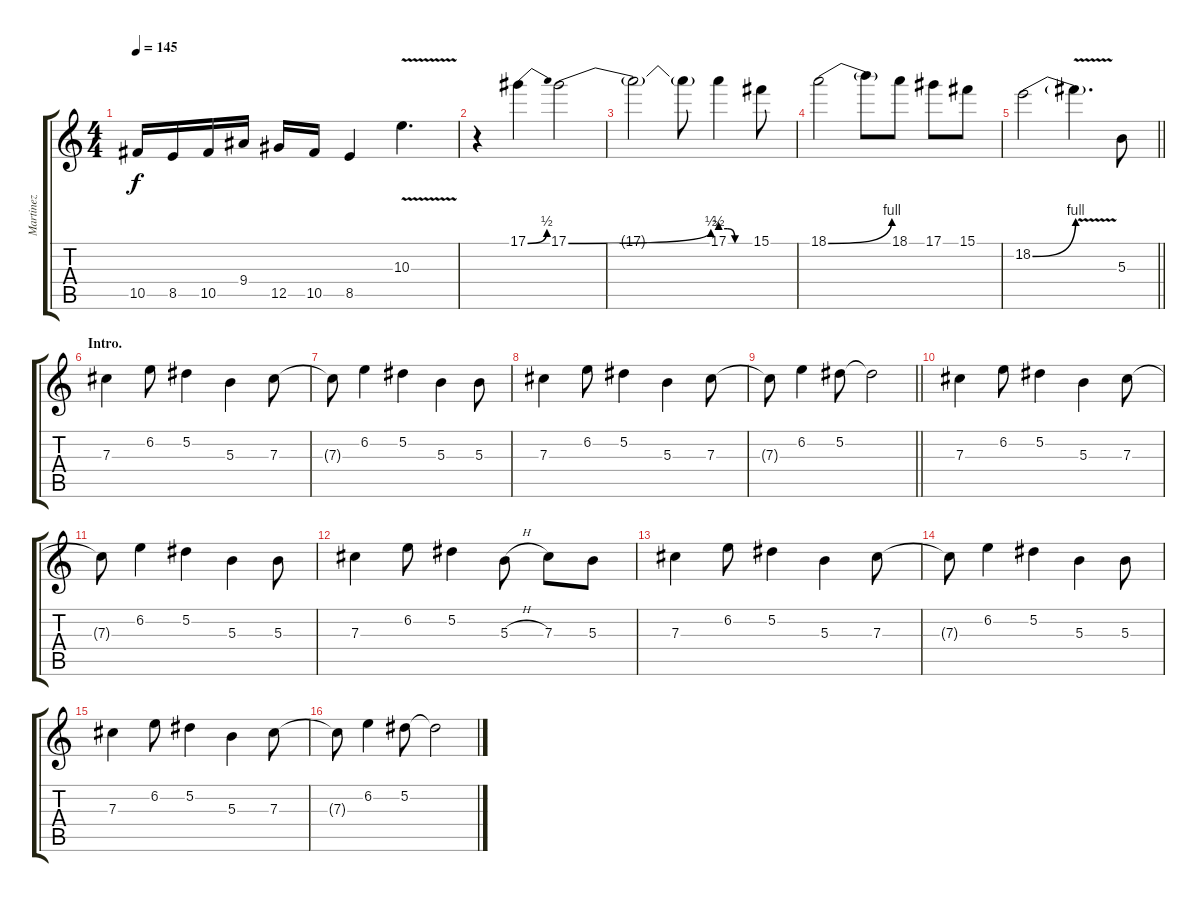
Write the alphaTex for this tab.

\track ("Martinez" "Martinez") {instrument overdrivenguitar}
\staff {score tabs}
\tuning (Eb4 Bb3 Gb3 Db3 Ab2 Eb2) {hide}
\ts (4 4)
\tempo 145
\clef g2
\ks c
10.5.16{dy f} 8.5.16 10.5.16 9.4.16 12.5.16 10.5.16 8.5.4 10.3{v}.4{d} |
r.4 17.1{be (bend 0 0 60 2)}.4 17.1{be (bend 0 0 60 2)}.2 |
17.1{t}.2 17.1{t}.8 17.1{be (custom 0 2 15 2 30 0 60 0)}.4 15.1.8 |
18.1{be (bend 0 0 60 4)}.2 18.1{t}.8 18.1.8 17.1.8 15.1.8 |
\barLineRight lightlight
18.2{be (bend 0 0 60 4)}.2 18.2{v t}.4{d} 5.3.8 |
\section ("" "Intro.")
7.3.4 6.2.8 5.2.4 5.3.4 7.3.8 |
7.3{t}.8 6.2.4 5.2.4 5.3.4 5.3.8 |
7.3.4 6.2.8 5.2.4 5.3.4 7.3.8 |
\barLineRight lightlight
7.3{t}.8 6.2.4 5.2.8 5.2{t}.2 |
7.3.4 6.2.8 5.2.4 5.3.4 7.3.8 |
7.3{t}.8 6.2.4 5.2.4 5.3.4 5.3.8 |
7.3.4 6.2.8 5.2.4 5.3{h}.8 7.3.8 5.3.8 |
7.3.4 6.2.8 5.2.4 5.3.4 7.3.8 |
7.3{t}.8 6.2.4 5.2.4 5.3.4 5.3.8 |
7.3.4 6.2.8 5.2.4 5.3.4 7.3.8 |
7.3{t}.8 6.2.4 5.2.8 5.2{t}.2
